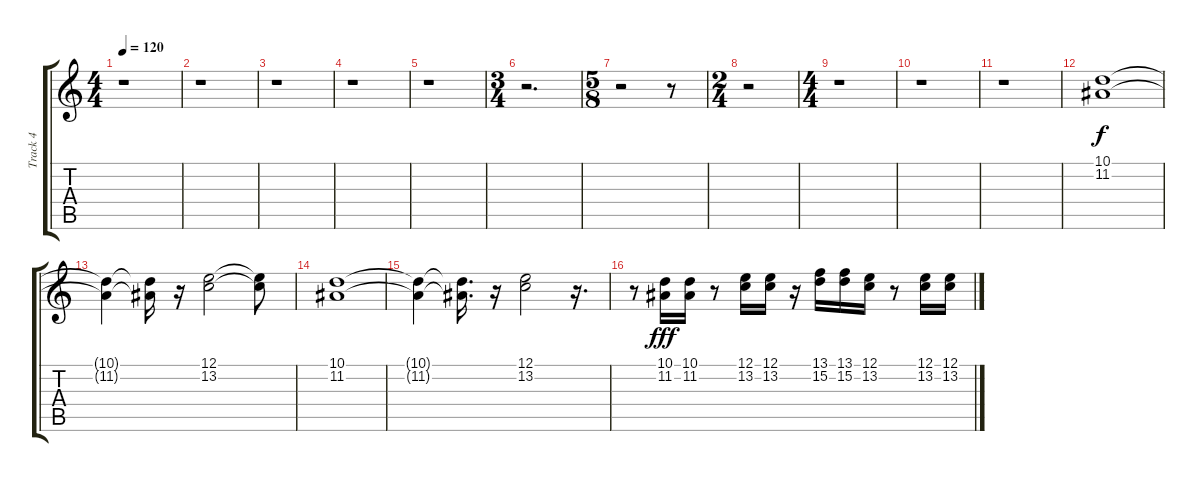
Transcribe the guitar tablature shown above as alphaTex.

\track ("Track 4" "Track 4") {instrument oboe}
\staff {score tabs}
\tuning (E4 B3 G3 D3 A2 E2) {hide}
\ts (4 4)
\tempo 120
\clef g2
\ks c
r.1{dy f} |
r.1 |
r.1 |
r.1 |
r.1 |
\ts (3 4)
r.2{d} |
\ts (5 8)
r.2 r.8 |
\ts (2 4)
r.2 |
\ts (4 4)
r.1 |
r.1 |
r.1 |
(10.1 11.2).1 |
(10.1{t} 11.2{t}).4 (10.1{t} 11.2{t}).16 r.16 (12.1 13.2).2 (12.1{t} 13.2{t}).8 |
(10.1 11.2).1 |
(10.1{t} 11.2{t}).4 (10.1{t} 11.2{t}).16{d} r.16 (12.1 13.2).2 r.16{d} |
r.8 (10.1 11.2).16{dy fff} (10.1 11.2).16 r.8 (12.1 13.2).16 (12.1 13.2).16 r.16 (13.1 15.2).16 (13.1 15.2).16 (12.1 13.2).16 r.8 (12.1 13.2).16 (12.1 13.2).16
